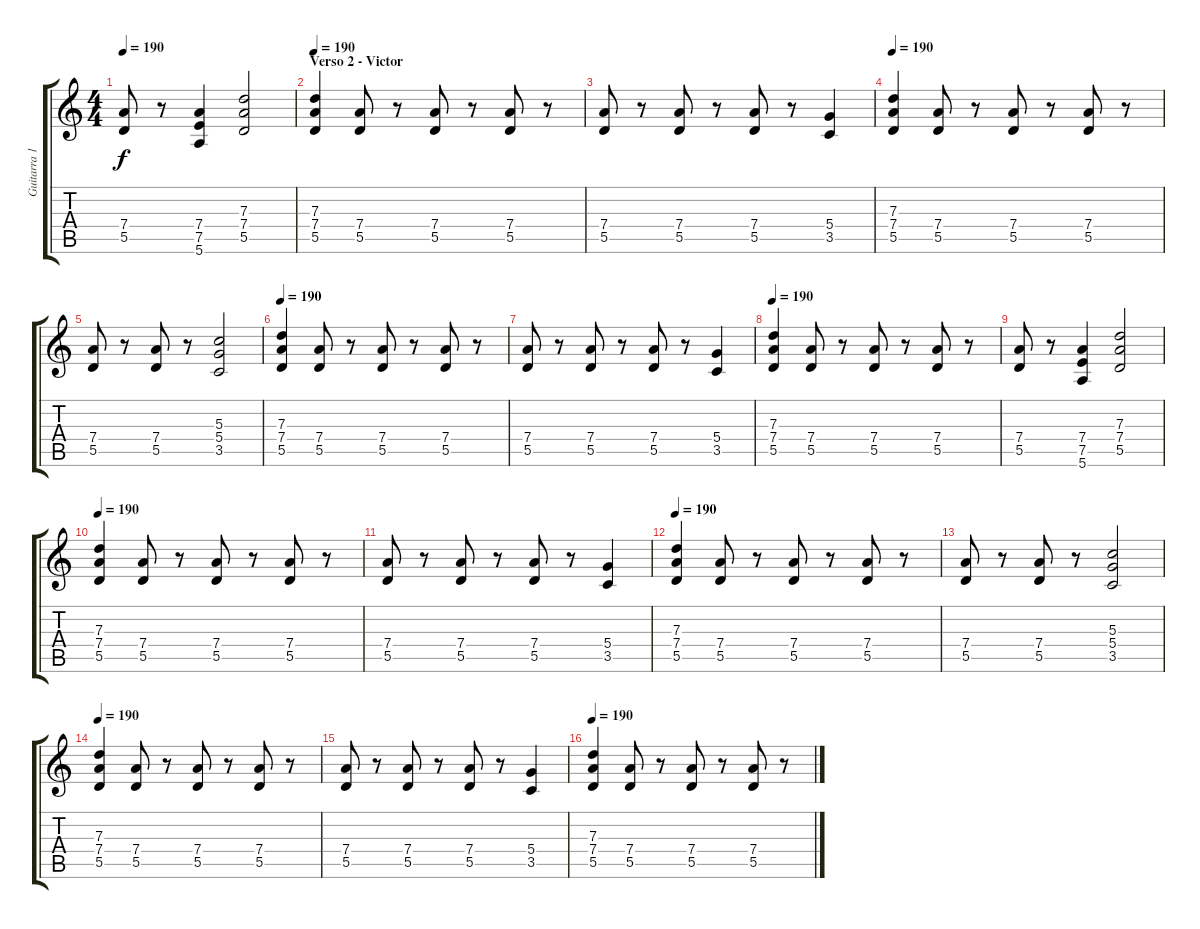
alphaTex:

\track ("Guitarra 1" "Guitarra 1") {instrument acousticguitarsteel}
\staff {score tabs}
\tuning (E4 B3 G3 D3 A2 E2) {hide}
\ts (4 4)
\tempo 190
\clef g2
\ks c
(7.4 5.5).8{dy f} r.8 (7.4 7.5 5.6).4 (7.3 7.4 5.5).2 |
\section ("" "Verso 2 - Victor")
\tempo 190
(7.3 7.4 5.5).4{volume 16 instrument distortionguitar} (7.4 5.5).8 r.8 (7.4 5.5).8 r.8 (7.4 5.5).8 r.8 |
(7.4 5.5).8 r.8 (7.4 5.5).8 r.8 (7.4 5.5).8 r.8 (5.4 3.5).4 |
\tempo 190
(7.3 7.4 5.5).4{volume 16 instrument distortionguitar} (7.4 5.5).8 r.8 (7.4 5.5).8 r.8 (7.4 5.5).8 r.8 |
(7.4 5.5).8 r.8 (7.4 5.5).8 r.8 (5.3 5.4 3.5).2 |
\tempo 190
(7.3 7.4 5.5).4{volume 16 instrument distortionguitar} (7.4 5.5).8 r.8 (7.4 5.5).8 r.8 (7.4 5.5).8 r.8 |
(7.4 5.5).8 r.8 (7.4 5.5).8 r.8 (7.4 5.5).8 r.8 (5.4 3.5).4 |
\tempo 190
(7.3 7.4 5.5).4{volume 16 instrument distortionguitar} (7.4 5.5).8 r.8 (7.4 5.5).8 r.8 (7.4 5.5).8 r.8 |
(7.4 5.5).8 r.8 (7.4 7.5 5.6).4 (7.3 7.4 5.5).2 |
\tempo 190
(7.3 7.4 5.5).4{volume 16 instrument distortionguitar} (7.4 5.5).8 r.8 (7.4 5.5).8 r.8 (7.4 5.5).8 r.8 |
(7.4 5.5).8 r.8 (7.4 5.5).8 r.8 (7.4 5.5).8 r.8 (5.4 3.5).4 |
\tempo 190
(7.3 7.4 5.5).4{volume 16 instrument distortionguitar} (7.4 5.5).8 r.8 (7.4 5.5).8 r.8 (7.4 5.5).8 r.8 |
(7.4 5.5).8 r.8 (7.4 5.5).8 r.8 (5.3 5.4 3.5).2 |
\tempo 190
(7.3 7.4 5.5).4{volume 16 instrument distortionguitar} (7.4 5.5).8 r.8 (7.4 5.5).8 r.8 (7.4 5.5).8 r.8 |
(7.4 5.5).8 r.8 (7.4 5.5).8 r.8 (7.4 5.5).8 r.8 (5.4 3.5).4 |
\tempo 190
(7.3 7.4 5.5).4{volume 16 instrument distortionguitar} (7.4 5.5).8 r.8 (7.4 5.5).8 r.8 (7.4 5.5).8 r.8
